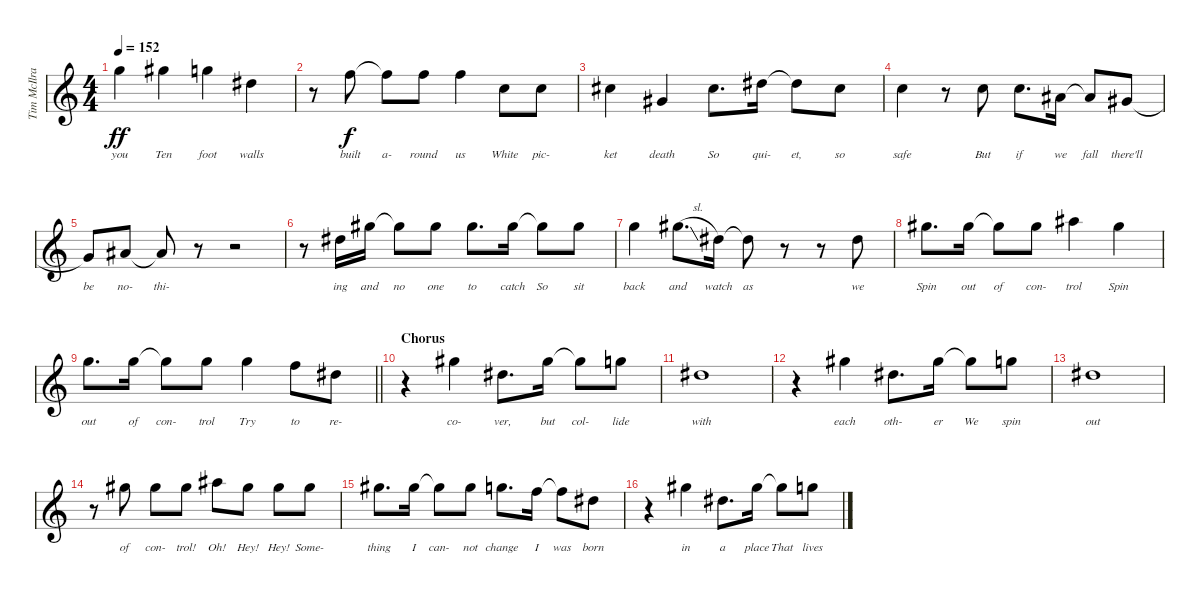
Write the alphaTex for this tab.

\track ("Tim McIlrath - Vocals" "Tim McIlra") {instrument distortionguitar}
\staff {score}
\tuning (E4 B3 G3 D3 A2 E2) {hide}
\ts (4 4)
\tempo 152
\clef g2
\ks c
8.2.4{lyrics (0 "you") lyrics (1 "") lyrics (2 "") lyrics (3 "") lyrics (4 "") dy ff} 9.2.4{lyrics (0 "Ten") lyrics (1 "") lyrics (2 "") lyrics (3 "") lyrics (4 "")} 8.2.4{lyrics (0 "foot") lyrics (1 "") lyrics (2 "") lyrics (3 "") lyrics (4 "")} 4.2.4{lyrics (0 "walls") lyrics (1 "") lyrics (2 "") lyrics (3 "") lyrics (4 "")} |
r.8 6.2.8{lyrics (0 "built") lyrics (1 "") lyrics (2 "") lyrics (3 "") lyrics (4 "") dy f} 6.2{t}.8{lyrics (0 "a-") lyrics (1 "") lyrics (2 "") lyrics (3 "") lyrics (4 "")} 6.2.8{lyrics (0 "round") lyrics (1 "") lyrics (2 "") lyrics (3 "") lyrics (4 "")} 6.2.4{lyrics (0 "us") lyrics (1 "") lyrics (2 "") lyrics (3 "") lyrics (4 "")} 1.2.8{lyrics (0 "White") lyrics (1 "") lyrics (2 "") lyrics (3 "") lyrics (4 "")} 1.2.8{lyrics (0 "pic-") lyrics (1 "") lyrics (2 "") lyrics (3 "") lyrics (4 "")} |
2.2.4{lyrics (0 "ket") lyrics (1 "") lyrics (2 "") lyrics (3 "") lyrics (4 "")} 1.3.4{lyrics (0 "death") lyrics (1 "") lyrics (2 "") lyrics (3 "") lyrics (4 "")} 6.3.8{d lyrics (0 "So") lyrics (1 "") lyrics (2 "") lyrics (3 "") lyrics (4 "")} 8.3.16{lyrics (0 "qui-") lyrics (1 "") lyrics (2 "") lyrics (3 "") lyrics (4 "")} 8.3{t}.8{lyrics (0 "et,") lyrics (1 "") lyrics (2 "") lyrics (3 "") lyrics (4 "")} 6.3.8{lyrics (0 "so") lyrics (1 "") lyrics (2 "") lyrics (3 "") lyrics (4 "")} |
5.3.4{lyrics (0 "safe") lyrics (1 "") lyrics (2 "") lyrics (3 "") lyrics (4 "")} r.8 5.3.8{lyrics (0 "But") lyrics (1 "") lyrics (2 "") lyrics (3 "") lyrics (4 "")} 5.3.8{d lyrics (0 "if") lyrics (1 "") lyrics (2 "") lyrics (3 "") lyrics (4 "")} 3.3.16{lyrics (0 "we") lyrics (1 "") lyrics (2 "") lyrics (3 "") lyrics (4 "")} 3.3{t}.8{lyrics (0 "fall") lyrics (1 "") lyrics (2 "") lyrics (3 "") lyrics (4 "")} 1.3.8{lyrics (0 "there'll") lyrics (1 "") lyrics (2 "") lyrics (3 "") lyrics (4 "")} |
1.3{t}.8{lyrics (0 "be") lyrics (1 "") lyrics (2 "") lyrics (3 "") lyrics (4 "")} 3.3.8{lyrics (0 "no-") lyrics (1 "") lyrics (2 "") lyrics (3 "") lyrics (4 "")} 3.3{t}.8{lyrics (0 "thi-") lyrics (1 "") lyrics (2 "") lyrics (3 "") lyrics (4 "")} r.8 r.2 |
r.8 4.2.16{lyrics (0 "ing") lyrics (1 "") lyrics (2 "") lyrics (3 "") lyrics (4 "")} 9.2.16{lyrics (0 "and") lyrics (1 "") lyrics (2 "") lyrics (3 "") lyrics (4 "")} 9.2{t}.8{lyrics (0 "no") lyrics (1 "") lyrics (2 "") lyrics (3 "") lyrics (4 "")} 9.2.8{lyrics (0 "one") lyrics (1 "") lyrics (2 "") lyrics (3 "") lyrics (4 "")} 9.2.8{d lyrics (0 "to") lyrics (1 "") lyrics (2 "") lyrics (3 "") lyrics (4 "")} 9.2.16{lyrics (0 "catch") lyrics (1 "") lyrics (2 "") lyrics (3 "") lyrics (4 "")} 9.2{t}.8{lyrics (0 "So") lyrics (1 "") lyrics (2 "") lyrics (3 "") lyrics (4 "")} 9.2.8{lyrics (0 "sit") lyrics (1 "") lyrics (2 "") lyrics (3 "") lyrics (4 "")} |
8.2.4{lyrics (0 "back") lyrics (1 "") lyrics (2 "") lyrics (3 "") lyrics (4 "")} 9.2{sl}.8{d lyrics (0 "and") lyrics (1 "") lyrics (2 "") lyrics (3 "") lyrics (4 "")} 4.2.16{lyrics (0 "watch") lyrics (1 "") lyrics (2 "") lyrics (3 "") lyrics (4 "")} 4.2{t}.8{lyrics (0 "as") lyrics (1 "") lyrics (2 "") lyrics (3 "") lyrics (4 "")} r.8 r.8 4.2.8{lyrics (0 "we") lyrics (1 "") lyrics (2 "") lyrics (3 "") lyrics (4 "")} |
9.2.8{d lyrics (0 "Spin") lyrics (1 "") lyrics (2 "") lyrics (3 "") lyrics (4 "")} 9.2.16{lyrics (0 "out") lyrics (1 "") lyrics (2 "") lyrics (3 "") lyrics (4 "")} 9.2{t}.8{lyrics (0 "of") lyrics (1 "") lyrics (2 "") lyrics (3 "") lyrics (4 "")} 9.2.8{lyrics (0 "con-") lyrics (1 "") lyrics (2 "") lyrics (3 "") lyrics (4 "")} 11.2.4{lyrics (0 "trol") lyrics (1 "") lyrics (2 "") lyrics (3 "") lyrics (4 "")} 9.2.4{lyrics (0 "Spin") lyrics (1 "") lyrics (2 "") lyrics (3 "") lyrics (4 "")} |
\barLineRight lightlight
8.2.8{d lyrics (0 "out") lyrics (1 "") lyrics (2 "") lyrics (3 "") lyrics (4 "")} 8.2.16{lyrics (0 "of") lyrics (1 "") lyrics (2 "") lyrics (3 "") lyrics (4 "")} 8.2{t}.8{lyrics (0 "con-") lyrics (1 "") lyrics (2 "") lyrics (3 "") lyrics (4 "")} 8.2.8{lyrics (0 "trol") lyrics (1 "") lyrics (2 "") lyrics (3 "") lyrics (4 "")} 8.2.4{lyrics (0 "Try") lyrics (1 "") lyrics (2 "") lyrics (3 "") lyrics (4 "")} 6.2.8{lyrics (0 "to") lyrics (1 "") lyrics (2 "") lyrics (3 "") lyrics (4 "")} 4.2.8{lyrics (0 "re-") lyrics (1 "") lyrics (2 "") lyrics (3 "") lyrics (4 "")} |
\section ("" "Chorus")
r.4 9.2.4{lyrics (0 "co-") lyrics (1 "") lyrics (2 "") lyrics (3 "") lyrics (4 "")} 4.2.8{d lyrics (0 "ver,") lyrics (1 "") lyrics (2 "") lyrics (3 "") lyrics (4 "")} 9.2.16{lyrics (0 "but") lyrics (1 "") lyrics (2 "") lyrics (3 "") lyrics (4 "")} 9.2{t}.8{lyrics (0 "col-") lyrics (1 "") lyrics (2 "") lyrics (3 "") lyrics (4 "")} 8.2.8{lyrics (0 "lide") lyrics (1 "") lyrics (2 "") lyrics (3 "") lyrics (4 "")} |
4.2.1{lyrics (0 "with") lyrics (1 "") lyrics (2 "") lyrics (3 "") lyrics (4 "")} |
r.4 9.2.4{lyrics (0 "each") lyrics (1 "") lyrics (2 "") lyrics (3 "") lyrics (4 "")} 4.2.8{d lyrics (0 "oth-") lyrics (1 "") lyrics (2 "") lyrics (3 "") lyrics (4 "")} 9.2.16{lyrics (0 "er") lyrics (1 "") lyrics (2 "") lyrics (3 "") lyrics (4 "")} 9.2{t}.8{lyrics (0 "We") lyrics (1 "") lyrics (2 "") lyrics (3 "") lyrics (4 "")} 8.2.8{lyrics (0 "spin") lyrics (1 "") lyrics (2 "") lyrics (3 "") lyrics (4 "")} |
4.2.1{lyrics (0 "out") lyrics (1 "") lyrics (2 "") lyrics (3 "") lyrics (4 "")} |
r.8 9.2.8{lyrics (0 "of") lyrics (1 "") lyrics (2 "") lyrics (3 "") lyrics (4 "")} 9.2.8{lyrics (0 "con-") lyrics (1 "") lyrics (2 "") lyrics (3 "") lyrics (4 "")} 9.2.8{lyrics (0 "trol!") lyrics (1 "") lyrics (2 "") lyrics (3 "") lyrics (4 "")} 11.2.8{lyrics (0 "Oh!") lyrics (1 "") lyrics (2 "") lyrics (3 "") lyrics (4 "")} 9.2.8{lyrics (0 "Hey!") lyrics (1 "") lyrics (2 "") lyrics (3 "") lyrics (4 "")} 9.2.8{lyrics (0 "Hey!") lyrics (1 "") lyrics (2 "") lyrics (3 "") lyrics (4 "")} 9.2.8{lyrics (0 "Some-") lyrics (1 "") lyrics (2 "") lyrics (3 "") lyrics (4 "")} |
9.2.8{d lyrics (0 "thing") lyrics (1 "") lyrics (2 "") lyrics (3 "") lyrics (4 "")} 9.2.16{lyrics (0 "I") lyrics (1 "") lyrics (2 "") lyrics (3 "") lyrics (4 "")} 9.2{t}.8{lyrics (0 "can-") lyrics (1 "") lyrics (2 "") lyrics (3 "") lyrics (4 "")} 9.2.8{lyrics (0 "not") lyrics (1 "") lyrics (2 "") lyrics (3 "") lyrics (4 "")} 8.2.8{d lyrics (0 "change") lyrics (1 "") lyrics (2 "") lyrics (3 "") lyrics (4 "")} 6.2.16{lyrics (0 "I") lyrics (1 "") lyrics (2 "") lyrics (3 "") lyrics (4 "")} 6.2{t}.8{lyrics (0 "was") lyrics (1 "") lyrics (2 "") lyrics (3 "") lyrics (4 "")} 4.2.8{lyrics (0 "born") lyrics (1 "") lyrics (2 "") lyrics (3 "") lyrics (4 "")} |
r.4 9.2.4{lyrics (0 "in") lyrics (1 "") lyrics (2 "") lyrics (3 "") lyrics (4 "")} 4.2.8{d lyrics (0 "a") lyrics (1 "") lyrics (2 "") lyrics (3 "") lyrics (4 "")} 9.2.16{lyrics (0 "place") lyrics (1 "") lyrics (2 "") lyrics (3 "") lyrics (4 "")} 9.2{t}.8{lyrics (0 "That") lyrics (1 "") lyrics (2 "") lyrics (3 "") lyrics (4 "")} 8.2.8{lyrics (0 "lives") lyrics (1 "") lyrics (2 "") lyrics (3 "") lyrics (4 "")}
